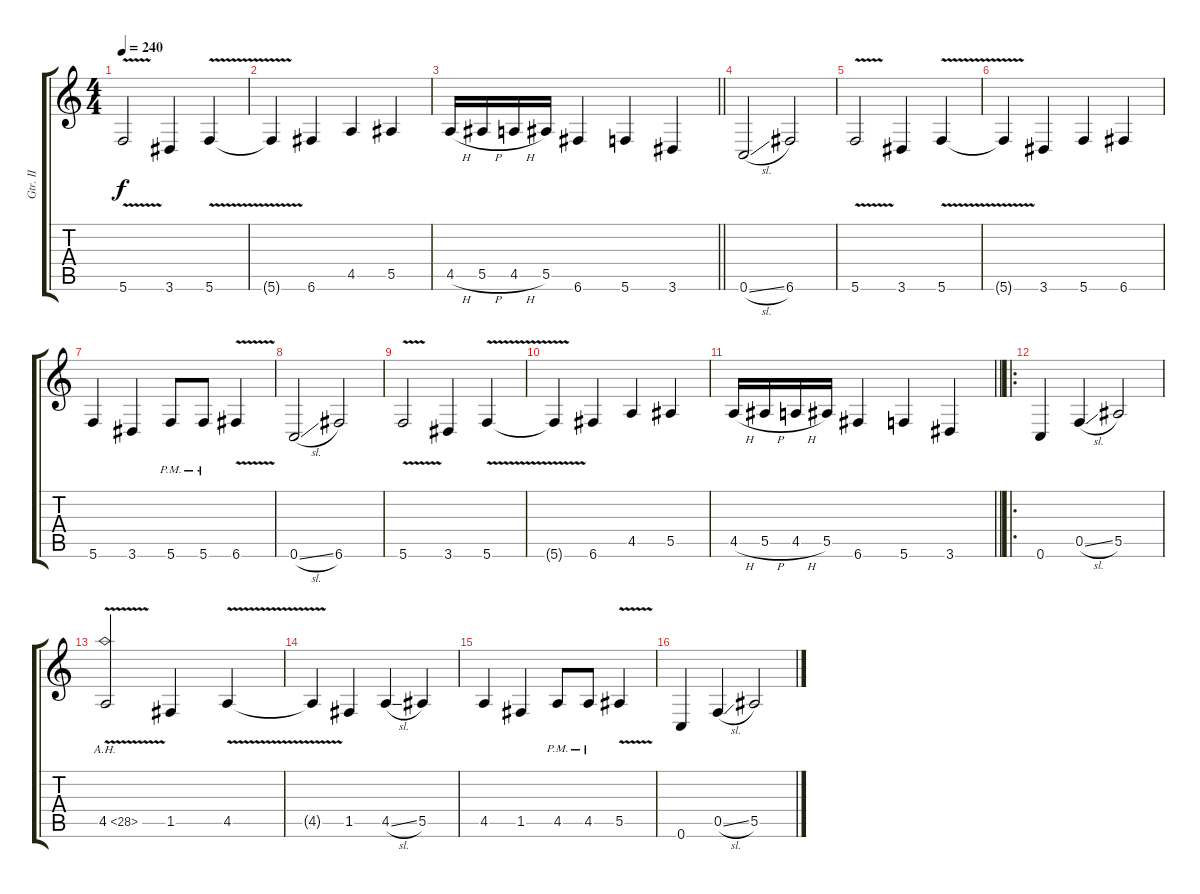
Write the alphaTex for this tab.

\track ("Gtr. II" "Gtr. II") {instrument distortionguitar}
\staff {score tabs}
\tuning (C4 G3 Eb3 Bb2 F2 C2) {hide}
\ts (4 4)
\tempo 240
\clef g2
\ks c
5.6{v}.2{dy f} 3.6.4 5.6{v}.4 |
5.6{t}.4 6.6.4 4.5.4 5.5.4 |
\barLineRight lightlight
4.5{h}.16 5.5{h}.16 4.5{h}.16 5.5.16 6.6.4 5.6.4 3.6.4 |
\section ("" "")
0.6{sl}.2 6.6.2 |
5.6{v}.2 3.6.4 5.6{v}.4 |
5.6{t}.4 3.6.4 5.6.4 6.6.4 |
5.6.4 3.6.4 5.6{pm}.8 5.6{pm}.8 6.6{v}.4 |
0.6{sl}.2 6.6.2 |
5.6{v}.2 3.6.4 5.6{v}.4 |
5.6{t}.4 6.6.4 4.5.4 5.5.4 |
\barLineRight lightlight
4.5{h}.16 5.5{h}.16 4.5{h}.16 5.5.16 6.6.4 5.6.4 3.6.4 |
\ro
\section ("" "")
0.6.4 0.5{sl}.4 5.5.2 |
4.5{ah 24 v}.2 1.5.4 4.5{v}.4 |
4.5{t}.4 1.5.4 4.5{sl}.4 5.5.4 |
4.5.4 1.5.4 4.5{pm}.8 4.5{pm}.8 5.5{v}.4 |
0.6.4 0.5{sl}.4 5.5.2
